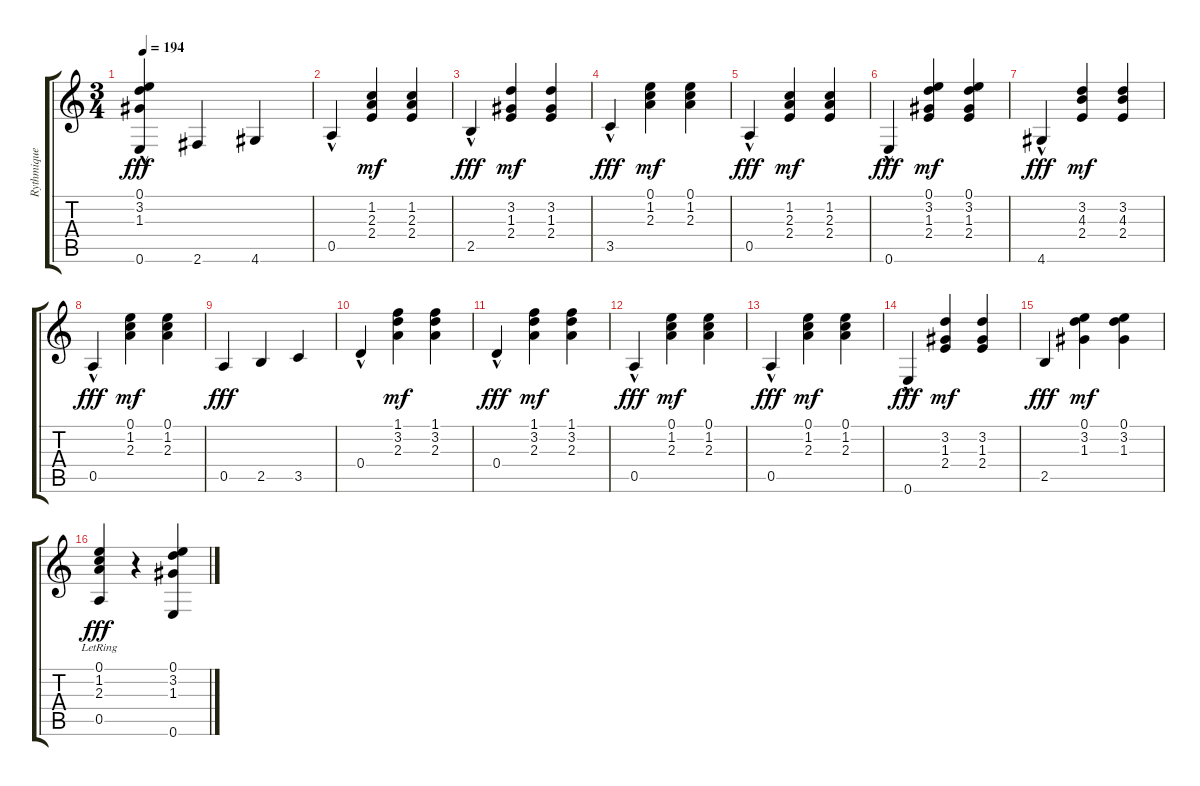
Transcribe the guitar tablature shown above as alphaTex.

\track ("Rythmique" "Rythmique") {instrument acousticguitarsteel}
\staff {score tabs}
\tuning (E4 B3 G3 D3 A2 E2) {hide}
\ts (3 4)
\tempo 194
\clef g2
\ks aminor
(0.1{hac} 3.2{hac} 1.3{hac} 0.6).4{dy fff} 2.6.4 4.6.4 |
0.5{hac}.4 (1.2 2.3 2.4).4{dy mf} (1.2 2.3 2.4).4 |
2.5{hac}.4{dy fff} (3.2 1.3 2.4).4{dy mf} (3.2 1.3 2.4).4 |
3.5{hac}.4{dy fff} (0.1 1.2 2.3).4{dy mf} (0.1 1.2 2.3).4 |
0.5{hac}.4{dy fff} (1.2 2.3 2.4).4{dy mf} (1.2 2.3 2.4).4 |
0.6{hac}.4{dy fff} (0.1 3.2 1.3 2.4).4{dy mf} (0.1 3.2 1.3 2.4).4 |
4.6{hac}.4{dy fff} (3.2 4.3 2.4).4{dy mf} (3.2 4.3 2.4).4 |
0.5{hac}.4{dy fff} (0.1 1.2 2.3).4{dy mf} (0.1 1.2 2.3).4 |
0.5.4{dy fff} 2.5.4 3.5.4 |
0.4{hac}.4 (1.1 3.2 2.3).4{dy mf} (1.1 3.2 2.3).4 |
0.4{hac}.4{dy fff} (1.1 3.2 2.3).4{dy mf} (1.1 3.2 2.3).4 |
0.5{hac}.4{dy fff} (0.1 1.2 2.3).4{dy mf} (0.1 1.2 2.3).4 |
0.5{hac}.4{dy fff} (0.1 1.2 2.3).4{dy mf} (0.1 1.2 2.3).4 |
0.6{hac}.4{dy fff} (3.2 1.3 2.4).4{dy mf} (3.2 1.3 2.4).4 |
2.5.4{dy fff} (0.1 3.2 1.3).4{dy mf} (0.1 3.2 1.3).4 |
(0.1{lr} 1.2{lr} 2.3{lr} 0.5{lr}).4{dy fff} r.4 (0.1 3.2 1.3 0.6).4
